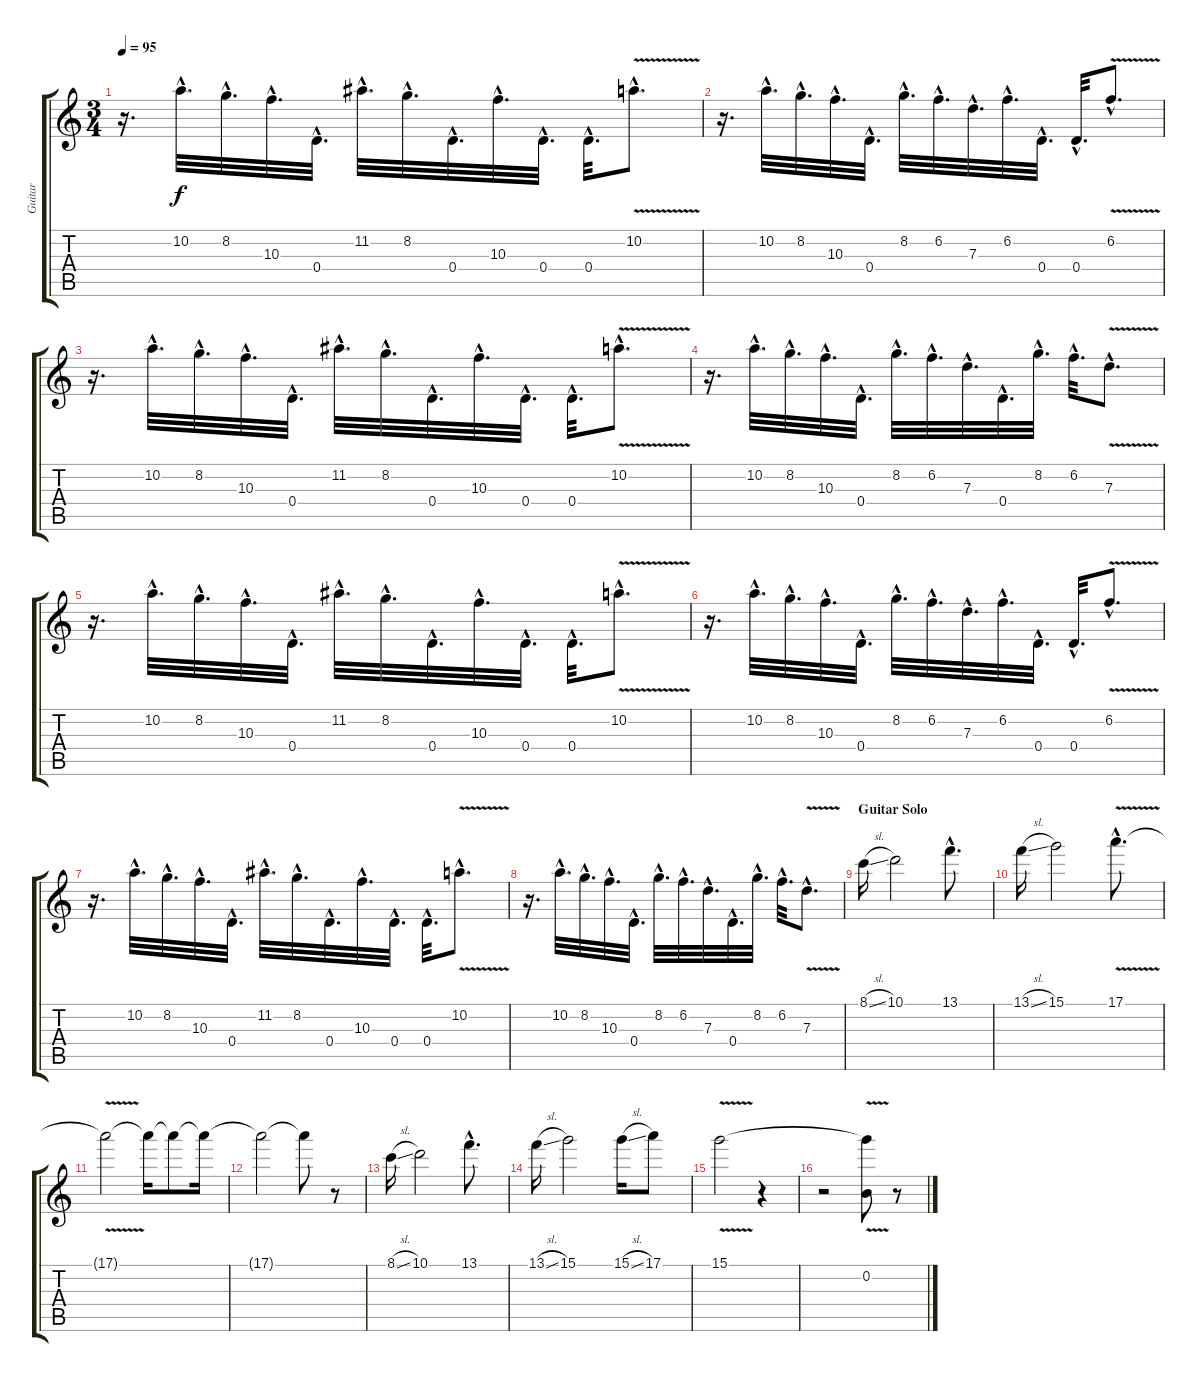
\track ("Guitar" "Guitar") {instrument overdrivenguitar}
\staff {score tabs}
\tuning (E4 B3 G3 D3 A2 E2) {hide}
\ts (3 4)
\tempo 95
\clef g2
\ks c
r.16{d dy f} 10.2{hac}.32{d} 8.2{hac}.32{d} 10.3{hac}.32{d} 0.4{hac}.32{d} 11.2{hac}.32{d} 8.2{hac}.32{d} 0.4{hac}.32{d} 10.3{hac}.32{d} 0.4{hac}.32{d} 0.4{hac}.32{d} 10.2{v hac}.8{d} |
r.16{d} 10.2{hac}.32{d} 8.2{hac}.32{d} 10.3{hac}.32{d} 0.4{hac}.32{d} 8.2{hac}.32{d} 6.2{hac}.32{d} 7.3{hac}.32{d} 6.2{hac}.32{d} 0.4{hac}.32{d} 0.4{hac}.32{d} 6.2{v hac}.8{d} |
r.16{d} 10.2{hac}.32{d} 8.2{hac}.32{d} 10.3{hac}.32{d} 0.4{hac}.32{d} 11.2{hac}.32{d} 8.2{hac}.32{d} 0.4{hac}.32{d} 10.3{hac}.32{d} 0.4{hac}.32{d} 0.4{hac}.32{d} 10.2{v hac}.8{d} |
r.16{d} 10.2{hac}.32{d} 8.2{hac}.32{d} 10.3{hac}.32{d} 0.4{hac}.32{d} 8.2{hac}.32{d} 6.2{hac}.32{d} 7.3{hac}.32{d} 0.4{hac}.32{d} 8.2{hac}.32{d} 6.2{hac}.32{d} 7.3{v hac}.8{d} |
r.16{d} 10.2{hac}.32{d} 8.2{hac}.32{d} 10.3{hac}.32{d} 0.4{hac}.32{d} 11.2{hac}.32{d} 8.2{hac}.32{d} 0.4{hac}.32{d} 10.3{hac}.32{d} 0.4{hac}.32{d} 0.4{hac}.32{d} 10.2{v hac}.8{d} |
r.16{d} 10.2{hac}.32{d} 8.2{hac}.32{d} 10.3{hac}.32{d} 0.4{hac}.32{d} 8.2{hac}.32{d} 6.2{hac}.32{d} 7.3{hac}.32{d} 6.2{hac}.32{d} 0.4{hac}.32{d} 0.4{hac}.32{d} 6.2{v hac}.8{d} |
r.16{d} 10.2{hac}.32{d} 8.2{hac}.32{d} 10.3{hac}.32{d} 0.4{hac}.32{d} 11.2{hac}.32{d} 8.2{hac}.32{d} 0.4{hac}.32{d} 10.3{hac}.32{d} 0.4{hac}.32{d} 0.4{hac}.32{d} 10.2{v hac}.8{d} |
r.16{d} 10.2{hac}.32{d} 8.2{hac}.32{d} 10.3{hac}.32{d} 0.4{hac}.32{d} 8.2{hac}.32{d} 6.2{hac}.32{d} 7.3{hac}.32{d} 0.4{hac}.32{d} 8.2{hac}.32{d} 6.2{hac}.32{d} 7.3{v hac}.8{d} |
\section ("" "Guitar Solo")
8.1{sl}.16 10.1.2 13.1{hac}.8{d} |
13.1{sl}.16 15.1.2 17.1{v hac}.8{d} |
17.1{t}.2 17.1{t}.16 17.1{t}.8 17.1{t}.16 |
17.1{t}.2 17.1{t}.8 r.8 |
8.1{sl}.16 10.1.2 13.1{hac}.8{d} |
13.1{sl}.16 15.1.2 15.1{sl}.16 17.1.8 |
15.1{v}.2 r.4 |
r.2 (15.1{t} 0.2).8 r.8
